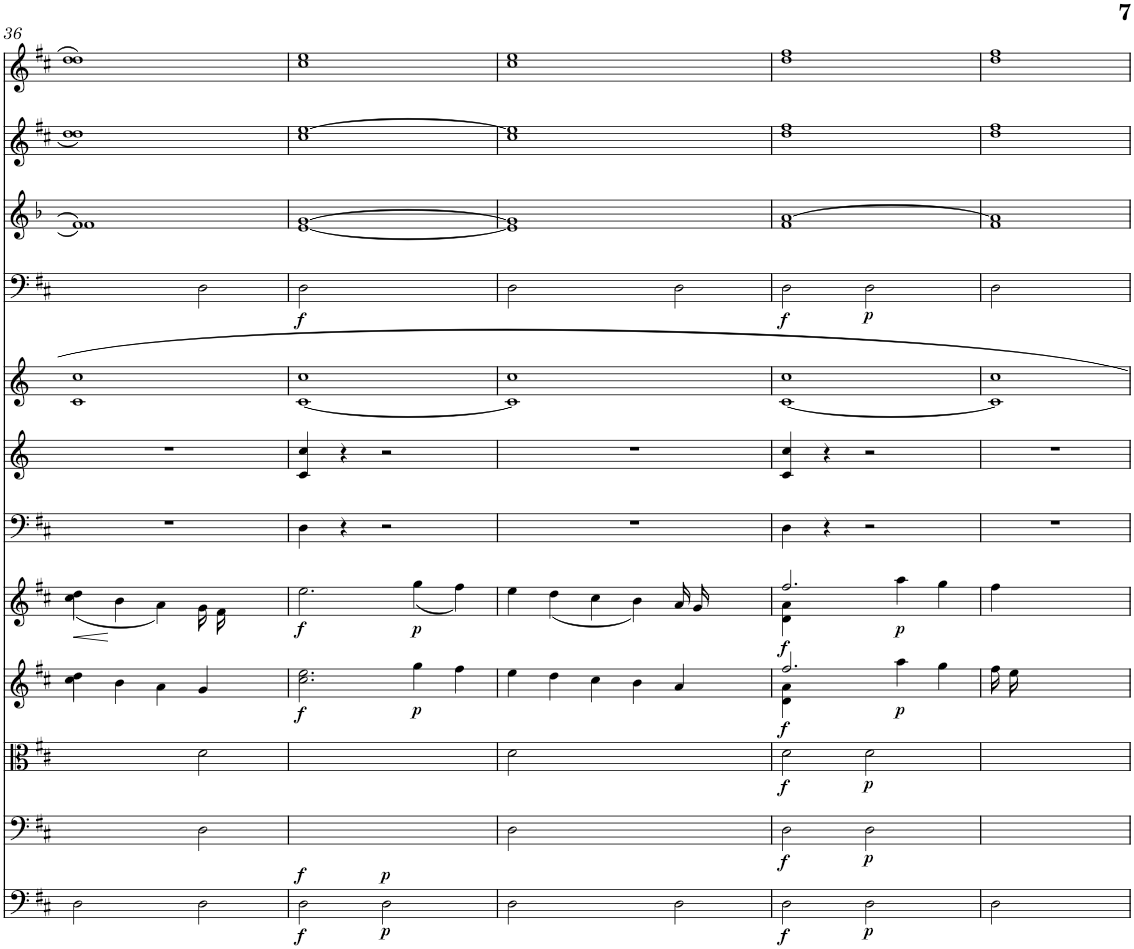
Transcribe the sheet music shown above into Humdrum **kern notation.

**kern	**dynam	**kern	**dynam	**kern	**dynam	**kern	**dynam	**kern	**dynam	**kern	**kern	**kern	**kern	**dynam	**kern	**kern	**kern
*part12	*part12	*part11	*part11	*part10	*part10	*part9	*part9	*part8	*part8	*part7	*part6	*part5	*part4	*part4	*part3	*part2	*part1
*staff12	*staff12	*staff11	*staff11	*staff10	*staff10	*staff9	*staff9	*staff8	*staff8	*staff7	*staff6	*staff5	*staff4	*staff4	*staff3	*staff2	*staff1
*I"Voice	*	*I"Voice	*	*I"Voice	*	*I"Voice	*	*I"Voice	*	*I"Voice	*I"Voice	*I"Voice	*I"Voice	*	*I"Voice	*I"Voice	*I"Voice
*I'V	*	*I'V	*	*I'V	*	*I'V	*	*I'V	*	*I'V	*I'V	*I'V	*I'V	*	*I'V	*I'V	*I'V
!!LO:PB:g=z
*clefF4	*	*clefF4	*	*clefC3	*	*clefG2	*	*clefG2	*	*clefF4	*clefG2	*clefG2	*clefF4	*	*clefG2	*clefG2	*clefG2
*k[f#c#]	*	*k[f#c#]	*	*k[f#c#]	*	*k[f#c#]	*	*k[f#c#]	*	*k[f#c#]	*k[]	*k[]	*k[f#c#]	*	*k[b-]	*k[f#c#]	*k[f#c#]
*M4/4	*	*M4/4	*	*M4/4	*	*M4/4	*	*M4/4	*	*M4/4	*M4/4	*M4/4	*M4/4	*	*M4/4	*M4/4	*M4/4
*met(c)	*	*met(c)	*	*met(c)	*	*met(c)	*	*met(c)	*	*met(c)	*met(c)	*met(c)	*met(c)	*	*met(c)	*met(c)	*met(c)
=36	=36	=36	=36	=36	=36	=36	=36	=36	=36	=36	=36	=36	=36	=36	=36	=36	=36
*	*	*	*	*	*	*^	*	*	*	*	*	*	*	*	*	*	*
!	!	!	!	!	!	!	!	!	!	!LO:HP:b	!	!	!	!	!	!	!	!
*	*	*	*	*	*	*	*	*	*^	*	*	*	*^	*	*	*^	*	*
2D\	.	2.ryy	.	2.ryy	.	4dd\	4cc#\	.	4dd\	(<4cc#\	<	1r	1r	1cc	1c	2.ryy	.	1f	1f	1dd 1dd	1dd 1dd
.	.	.	.	.	.	2.ryy	4b\	.	2.ryy	4b\	[	.	.	.	.	.	.	.	.	.	.
4ryy	.	.	.	.	.	.	4a\	.	.	4a\)	.	.	.	.	.	.	.	.	.	.	.
[4D\	.	[4D\	.	[4d\	.	.	4g/	.	.	16g\LL	.	.	.	.	.	[4D\	.	.	.	.	.
.	.	.	.	.	.	.	.	.	.	16f#\JJ	.	.	.	.	.	.	.	.	.	.	.
.	.	.	.	.	.	.	.	.	.	4ryy	.	.	.	.	.	.	.	.	.	.	.
4ryy	.	4ryy	.	4ryy	.	4ryy	4ryy	.	4ryy	.	.	4ryy	4ryy	4ryy	4ryy	4ryy	.	4ryy	4ryy	4ryy	4ryy
.	.	.	.	.	.	.	.	.	.	8ryy	.	.	.	.	.	.	.	.	.	.	.
*	*	*	*	*	*	*v	*v	*	*	*	*	*	*	*	*	*	*	*v	*v	*	*
=37	=37	=37	=37	=37	=37	=37	=37	=37	=37	=37	=37	=37	=37	=37	=37	=37	=37	=37	=37
!	!LO:DY:a	!	!	!	!	!	!	!	!	!	!	!	!	!	!	!	!	!	!
!	!LO:DY:n=1:b	!	!	!	!	!	!LO:DY:b	!	!	!LO:DY:b	!	!	!	!	!	!LO:DY:b	!	!	!
*	*	*	*	*	*	*	*	*v	*v	*	*	*	*	*	*	*	*	*	*
2D\	f f	1ryy	.	1ryy	.	2.cc#\ 2.ee\	f	2.ee\	f	4D\	4c/ 4cc/	1cc	[<1c	2D\	f	[<1e [>1g	1cc# [>1ee	1cc# 1ee
.	.	.	.	.	.	.	.	.	.	4r	4r	.	.	.	.	.	.	.
!	!LO:DY:n=2:a	!	!	!	!	!	!	!	!	!	!	!	!	!	!	!	!	!
!	!LO:DY:n=3:b	!	!	!	!	!	!	!	!	!	!	!	!	!	!	!	!	!
4D\]	p p	.	.	.	.	.	.	.	.	2r	2r	.	.	4D\]	.	.	.	.
!	!	!	!	!	!	!	!LO:DY:b	!	!LO:DY:b	!	!	!	!	!	!	!	!	!
2D\	.	.	.	.	.	4ryy	p	4ryy	p	.	.	.	.	2ryy	.	.	.	.
.	.	4D\]	.	4d\]	.	4gg\	.	(<4gg\	.	4ryy	4ryy	4ryy	4ryy	.	.	4ryy	4ryy	4ryy
4ryy	.	4ryy	.	4ryy	.	4ff#\	.	4ff#\)	.	4ryy	4ryy	4ryy	4ryy	4ryy	.	4ryy	4ryy	4ryy
=38	=38	=38	=38	=38	=38	=38	=38	=38	=38	=38	=38	=38	=38	=38	=38	=38	=38	=38
2D\	.	2D\	.	2d\	.	4ee\	.	4ee\	.	1r	1r	1cc	1c]	2D\	.	1e] 1g]	1cc# 1ee]	1cc# 1ee
.	.	.	.	.	.	4dd\	.	(<4dd\	.	.	.	.	.	.	.	.	.	.
2ryy	.	2ryy	.	2ryy	.	4cc#\	.	4cc#\	.	.	.	.	.	4ryy	.	.	.	.
.	.	.	.	.	.	4b\	.	4b\)	.	.	.	.	.	2ryy	.	.	.	.
2D\	.	2.ryy	.	2.ryy	.	4a/	.	16a/	.	2.ryy	2.ryy	2ryy	4ryy	.	.	2ryy	2ryy	2ryy
.	.	.	.	.	.	.	.	16g/	.	.	.	.	.	.	.	.	.	.
.	.	.	.	.	.	.	.	4.ryy	.	.	.	.	.	.	.	.	.	.
.	.	.	.	.	.	4ryy	.	.	.	.	.	.	2ryy	2D\	.	.	.	.
4ryy	.	.	.	.	.	4ryy	.	4ryy	.	.	.	4ryy	.	.	.	4ryy	4ryy	4ryy
=39	=39	=39	=39	=39	=39	=39	=39	=39	=39	=39	=39	=39	=39	=39	=39	=39	=39	=39
*	*	*	*	*	*	*^	*	*^	*	*	*	*	*	*	*	*	*	*
!	!LO:DY:b	!	!LO:DY:b	!	!LO:DY:b	!	!	!LO:DY:b	!	!	!LO:DY:b	!	!	!	!	!	!LO:DY:b	!	!	!
2D\	f	2D\	f	2d\	f	2.ff#/	4d\ 4a\	f	2.ff#/	4d\ 4a\	f	4D\	4c/ 4cc/	1cc	[<1c	2D\	f	1f [>1a	1dd 1ff#	1dd 1ff#
.	.	.	.	.	.	.	2ryy	.	.	2ryy	.	4r	4r	.	.	.	.	.	.	.
!	!LO:DY:b	!	!LO:DY:b	!	!LO:DY:b	!	!	!	!	!	!	!	!	!	!	!	!LO:DY:b	!	!	!
2D\	p	2ryy	p	2ryy	p	.	.	.	.	.	.	2r	2r	.	.	2D\	p	.	.	.
!	!	!	!	!	!	!	!	!LO:DY:b	!	!	!LO:DY:b	!	!	!	!	!	!	!	!	!
.	.	.	.	.	.	4aa\	1ryy	p	4aa\	1ryy	p	.	.	.	.	.	.	.	.	.
4ryy	.	2D\	.	2d\	.	4gg\	.	.	4gg\	.	.	4ryy	4ryy	4ryy	2ryy	4ryy	.	4ryy	4ryy	4ryy
2ryy	.	.	.	.	.	2ryy	.	.	2ryy	.	.	2ryy	2ryy	2ryy	.	2ryy	.	2ryy	2ryy	2ryy
.	.	4ryy	.	4ryy	.	.	.	.	.	.	.	.	.	.	4ryy	.	.	.	.	.
*	*	*	*	*	*	*v	*v	*	*	*	*	*	*	*	*	*	*	*	*	*
*	*	*	*	*	*	*	*	*v	*v	*	*	*	*	*	*	*	*	*	*
=40	=40	=40	=40	=40	=40	=40	=40	=40	=40	=40	=40	=40	=40	=40	=40	=40	=40	=40
2D\	.	1ryy	.	1ryy	.	16ff#\LL	.	4ff#\	.	1r	1r	1cc	1c]	2D\	.	1f 1a]	1dd 1ff#	1dd 1ff#
.	.	.	.	.	.	16ee\JJ	.	.	.	.	.	.	.	.	.	.	.	.
.	.	.	.	.	.	2..ryy	.	.	.	.	.	.	.	.	.	.	.	.
.	.	.	.	.	.	.	.	2.ryy	.	.	.	.	.	.	.	.	.	.
2ryy	.	.	.	.	.	.	.	.	.	.	.	.	.	2ryy	.	.	.	.
*	*	*	*	*	*	*	*	*	*	*	*	*v	*v	*	*	*	*	*
=	=	=	=	=	=	=	=	=	=	=	=	=	=	=	=	=	=
*-	*-	*-	*-	*-	*-	*-	*-	*-	*-	*-	*-	*-	*-	*-	*-	*-	*-
